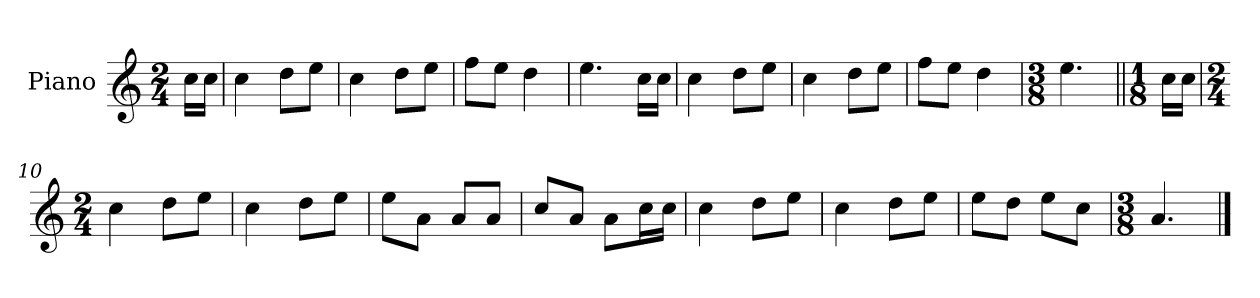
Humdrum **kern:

**kern
*part1
*staff1
*I"Piano
*I'Pno.
*clefG2
*k[]
*M2/4
=
16cc\LL
16cc\JJ
=1
4cc\
8dd\L
8ee\J
=2
4cc\
8dd\L
8ee\J
=3
8ff\L
8ee\J
4dd\
=4
4.ee\
16cc\LL
16cc\JJ
=5
4cc\
8dd\L
8ee\J
=6
4cc\
8dd\L
8ee\J
=7
8ff\L
8ee\J
4dd\
=8
*M3/8
4.ee\
=9||
*M1/8
16cc\LL
16cc\JJ
=10
*M2/4
4cc\
8dd\L
8ee\J
=11
4cc\
8dd\L
8ee\J
=12
8ee\L
8a\J
8a/L
8a/J
!!LO:LB:g=z
=13
8cc/L
8a/J
8a\L
16cc\L
16cc\JJ
=14
4cc\
8dd\L
8ee\J
=15
4cc\
8dd\L
8ee\J
=16
8ee\L
8dd\J
8ee\L
8cc\J
=17
*M3/8
4.a/
==
*-
